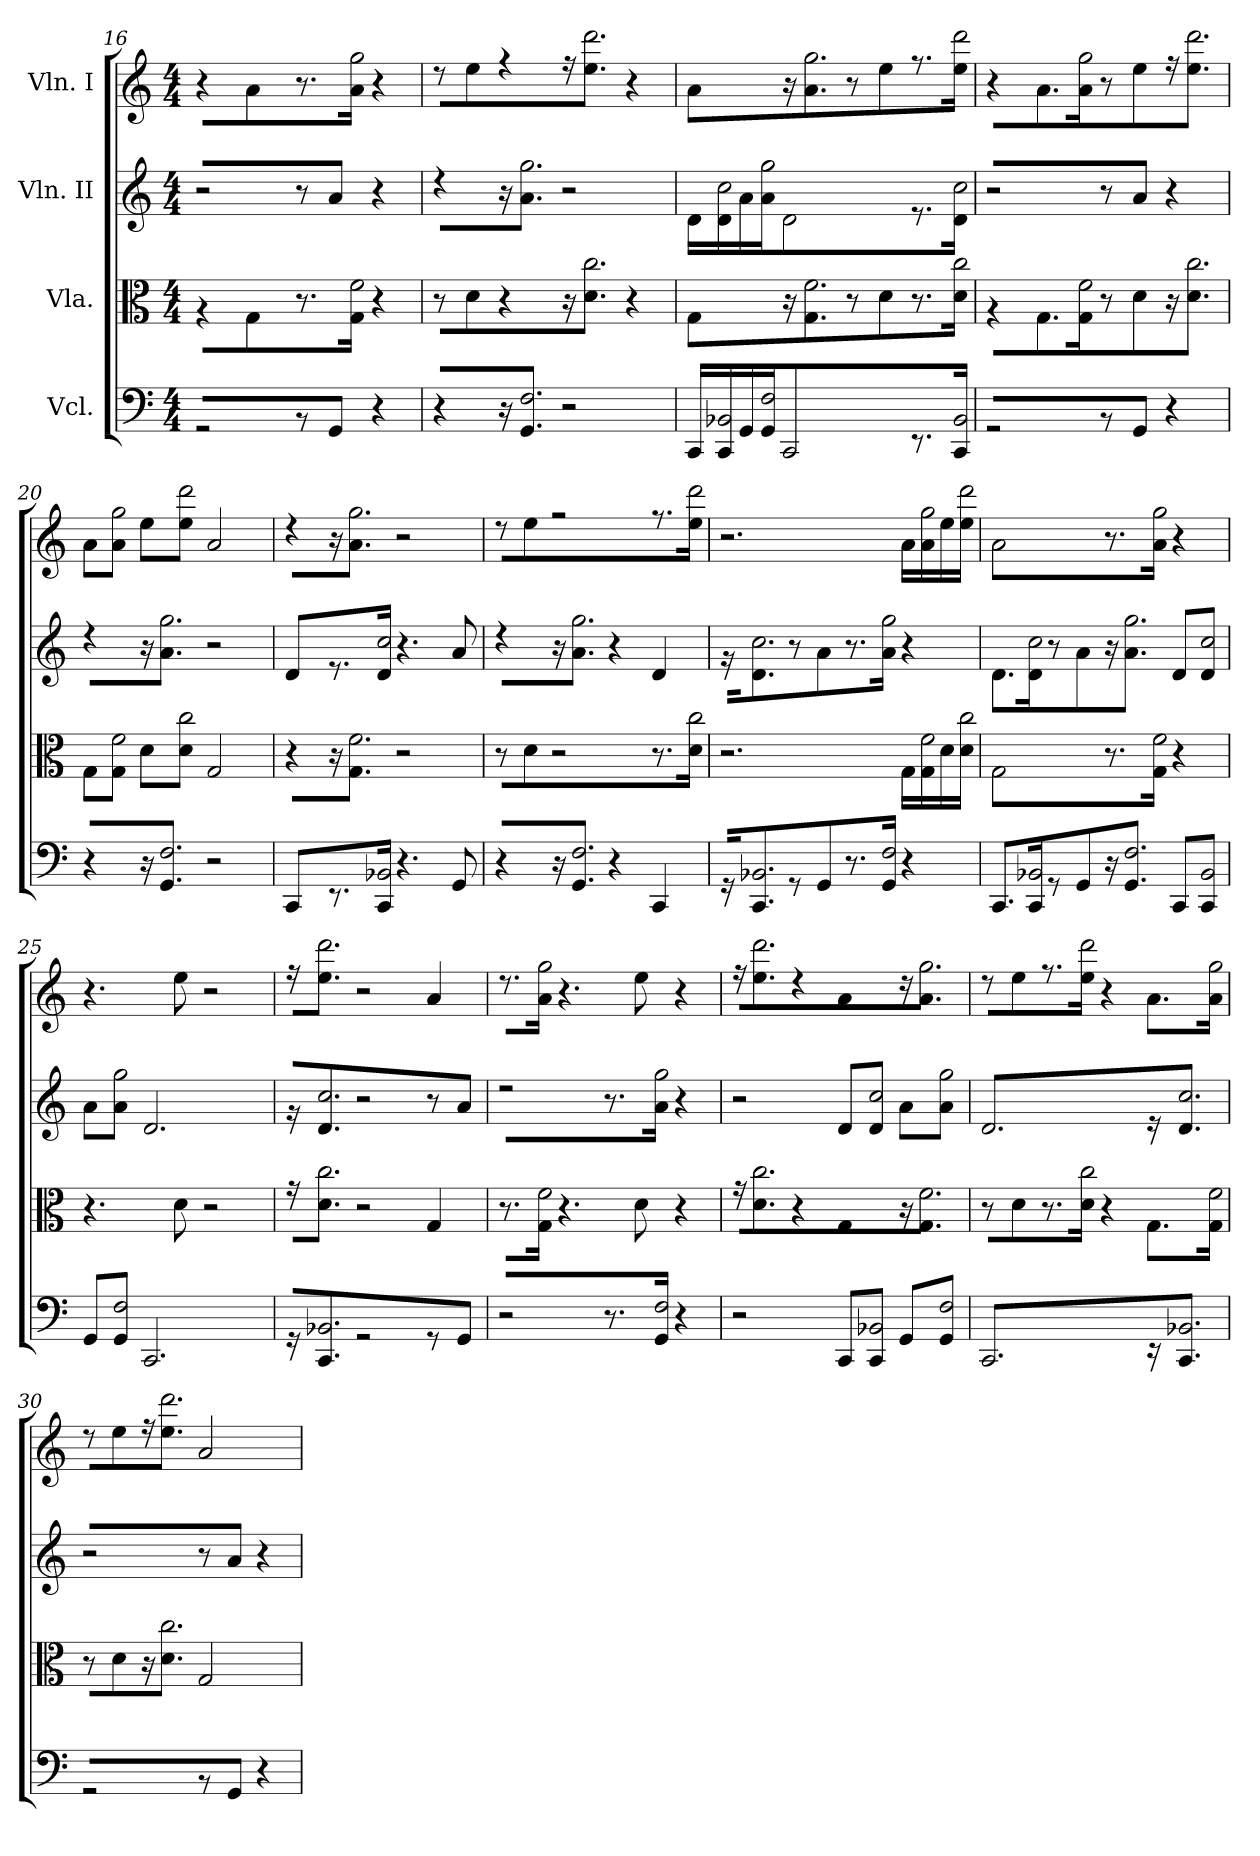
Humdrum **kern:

**kern	**kern	**kern	**kern
*part4	*part3	*part2	*part1
*staff4	*staff3	*staff2	*staff1
*I"Vcl.	*I"Vla.	*I"Vln. II	*I"Vln. I
*clefF4	*clefC3	*clefG2	*clefG2
*k[]	*k[]	*k[]	*k[]
*C:	*C:	*C:	*C:
*M4/4	*M4/4	*M4/4	*M4/4
=16	=16	=16	=16
2r	4r	2r	4r
.	4G	.	4a
8r	8.r	8r	8.r
8GGJ	.	8aJ	.
!	!LO:N:n=2:head=open	!	!LO:N:n=2:head=open
.	16G 16fJJ	.	16a 16ggJJ
4r	4r	4r	4r
=17	=17	=17	=17
4r	8r	4r	8r
.	8dJ	.	8eeJ
16r	4r	16r	4r
!LO:N:n=2:head=open	!	!LO:N:n=2:head=open	!
8.GG 8.FJ	.	8.a 8.ggJ	.
2r	16r	2r	16r
!	!LO:N:n=2:head=open	!	!LO:N:n=2:head=open
.	8.d 8.ccJ	.	8.ee 8.dddJ
.	4r	.	4r
=18	=18	=18	=18
16CCLL	4G	16dLL	4a
!LO:N:n=2:head=open	!	!LO:N:n=2:head=open	!
16CC 16BB-X	.	16d 16cc	.
16GG	.	16a	.
!LO:N:n=2:head=open	!	!LO:N:n=2:head=open	!
16GG 16FJJ	.	16a 16ggJJ	.
2CC	16r	2d	16r
!	!LO:N:n=2:head=open	!	!LO:N:n=2:head=open
.	8.G 8.fJ	.	8.a 8.ggJ
.	8r	.	8r
.	8dJ	.	8eeJ
8.r	8.r	8.r	8.r
!LO:N:n=2:head=open	!LO:N:n=2:head=open	!LO:N:n=2:head=open	!LO:N:n=2:head=open
16CC 16BB-JJ	16d 16ccJJ	16d 16ccJJ	16ee 16dddJJ
=19	=19	=19	=19
2r	4r	2r	4r
.	8.GL	.	8.aL
!	!LO:N:n=2:head=open	!	!LO:N:n=2:head=open
.	16G 16fJk	.	16a 16ggJk
8r	8r	8r	8r
8GGJ	8dJ	8aJ	8eeJ
4r	16r	4r	16r
!	!LO:N:n=2:head=open	!	!LO:N:n=2:head=open
.	8.d 8.ccJ	.	8.ee 8.dddJ
=20	=20	=20	=20
4r	8GL	4r	8aL
!	!LO:N:n=2:head=open	!	!LO:N:n=2:head=open
.	8G 8fJ	.	8a 8ggJ
16r	8dL	16r	8eeL
!LO:N:n=2:head=open	!	!LO:N:n=2:head=open	!
8.GG 8.FJ	.	8.a 8.ggJ	.
!	!LO:N:n=2:head=open	!	!LO:N:n=2:head=open
.	8d 8ccJ	.	8ee 8dddJ
2r	2G	2r	2a
=21	=21	=21	=21
4CC	4r	4d	4r
8.r	16r	8.r	16r
!	!LO:N:n=2:head=open	!	!LO:N:n=2:head=open
.	8.G 8.fJ	.	8.a 8.ggJ
!LO:N:n=2:head=open	!	!LO:N:n=2:head=open	!
16CC 16BB-XJJ	.	16d 16ccJJ	.
4.r	2r	4.r	2r
8GG	.	8a	.
=22	=22	=22	=22
4r	8r	4r	8r
.	8dJ	.	8eeJ
16r	2r	16r	2r
!LO:N:n=2:head=open	!	!LO:N:n=2:head=open	!
8.GG 8.FJ	.	8.a 8.ggJ	.
4r	.	4r	.
4CC	8.r	4d	8.r
!	!LO:N:n=2:head=open	!	!LO:N:n=2:head=open
.	16d 16ccJJ	.	16ee 16dddJJ
=23	=23	=23	=23
16r	2.r	16r	2.r
!LO:N:n=2:head=open	!	!LO:N:n=2:head=open	!
8.CC 8.BB-XJ	.	8.d 8.ccJ	.
8r	.	8r	.
8GGJ	.	8aJ	.
8.r	.	8.r	.
!LO:N:n=2:head=open	!	!LO:N:n=2:head=open	!
16GG 16FJJ	.	16a 16ggJJ	.
4r	16GLL	4r	16aLL
!	!LO:N:n=2:head=open	!	!LO:N:n=2:head=open
.	16G 16f	.	16a 16gg
.	16d	.	16ee
!	!LO:N:n=2:head=open	!	!LO:N:n=2:head=open
.	16d 16ccJJ	.	16ee 16dddJJ
=24	=24	=24	=24
8.CCL	2G	8.dL	2a
!LO:N:n=2:head=open	!	!LO:N:n=2:head=open	!
16CC 16BB-XJk	.	16d 16ccJk	.
8r	.	8r	.
8GGJ	.	8aJ	.
16r	8.r	16r	8.r
!LO:N:n=2:head=open	!	!LO:N:n=2:head=open	!
8.GG 8.FJ	.	8.a 8.ggJ	.
!	!LO:N:n=2:head=open	!	!LO:N:n=2:head=open
.	16G 16fJJ	.	16a 16ggJJ
8CCL	4r	8dL	4r
!LO:N:n=2:head=open	!	!LO:N:n=2:head=open	!
8CC 8BB-J	.	8d 8ccJ	.
=25	=25	=25	=25
8GGL	4.r	8aL	4.r
!LO:N:n=2:head=open	!	!LO:N:n=2:head=open	!
8GG 8FJ	.	8a 8ggJ	.
2.CC	.	2.d	.
.	8d	.	8ee
.	2r	.	2r
=26	=26	=26	=26
16r	16r	16r	16r
!LO:N:n=2:head=open	!LO:N:n=2:head=open	!LO:N:n=2:head=open	!LO:N:n=2:head=open
8.CC 8.BB-XJ	8.d 8.ccJ	8.d 8.ccJ	8.ee 8.dddJ
2r	2r	2r	2r
8r	4G	8r	4a
8GGJ	.	8aJ	.
=27	=27	=27	=27
2r	8.r	2r	8.r
!	!LO:N:n=2:head=open	!	!LO:N:n=2:head=open
.	16G 16fJJ	.	16a 16ggJJ
.	4.r	.	4.r
8.r	.	8.r	.
.	8d	.	8ee
!LO:N:n=2:head=open	!	!LO:N:n=2:head=open	!
16GG 16FJJ	.	16a 16ggJJ	.
4r	4r	4r	4r
=28	=28	=28	=28
2r	16r	2r	16r
!	!LO:N:n=2:head=open	!	!LO:N:n=2:head=open
.	8.d 8.ccJ	.	8.ee 8.dddJ
.	4r	.	4r
8CCL	4G	8dL	4a
!LO:N:n=2:head=open	!	!LO:N:n=2:head=open	!
8CC 8BB-XJ	.	8d 8ccJ	.
8GGL	16r	8aL	16r
!	!LO:N:n=2:head=open	!	!LO:N:n=2:head=open
.	8.G 8.fJ	.	8.a 8.ggJ
!LO:N:n=2:head=open	!	!LO:N:n=2:head=open	!
8GG 8FJ	.	8a 8ggJ	.
=29	=29	=29	=29
2.CC	8r	2.d	8r
.	8dJ	.	8eeJ
.	8.r	.	8.r
!	!LO:N:n=2:head=open	!	!LO:N:n=2:head=open
.	16d 16ccJJ	.	16ee 16dddJJ
.	4r	.	4r
16r	8.GL	16r	8.aL
!LO:N:n=2:head=open	!	!LO:N:n=2:head=open	!
8.CC 8.BB-XJ	.	8.d 8.ccJ	.
!	!LO:N:n=2:head=open	!	!LO:N:n=2:head=open
.	16G 16fJk	.	16a 16ggJk
=30	=30	=30	=30
2r	8r	2r	8r
.	8dJ	.	8eeJ
.	16r	.	16r
!	!LO:N:n=2:head=open	!	!LO:N:n=2:head=open
.	8.d 8.ccJ	.	8.ee 8.dddJ
8r	2G	8r	2a
8GGJ	.	8aJ	.
4r	.	4r	.
=	=	=	=
*-	*-	*-	*-
